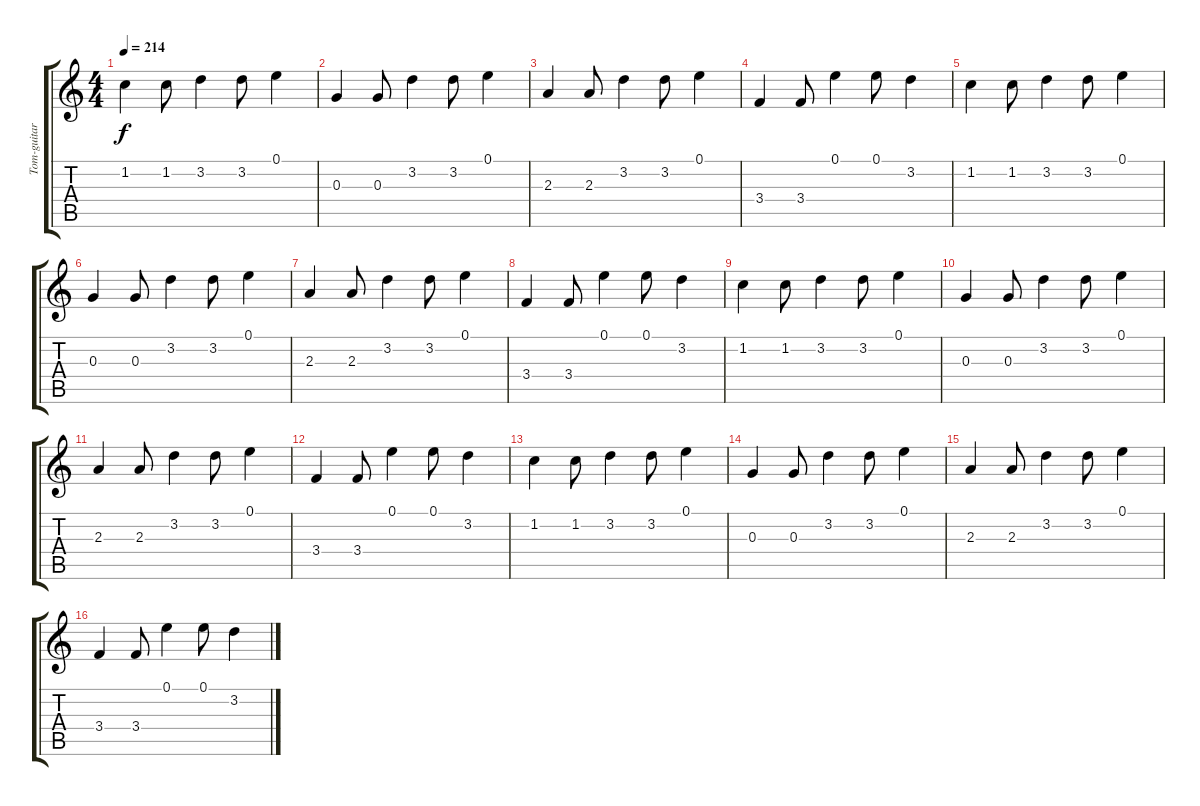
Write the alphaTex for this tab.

\track ("Tom-guitar" "Tom-guitar") {instrument overdrivenguitar}
\staff {score tabs}
\tuning (E4 B3 G3 D3 A2 E2) {hide}
\ts (4 4)
\tempo 214
\clef g2
\ks c
1.2.4{dy f} 1.2.8 3.2.4 3.2.8 0.1.4 |
0.3.4 0.3.8 3.2.4 3.2.8 0.1.4 |
2.3.4 2.3.8 3.2.4 3.2.8 0.1.4 |
3.4.4 3.4.8 0.1.4 0.1.8 3.2.4 |
1.2.4 1.2.8 3.2.4 3.2.8 0.1.4 |
0.3.4 0.3.8 3.2.4 3.2.8 0.1.4 |
2.3.4 2.3.8 3.2.4 3.2.8 0.1.4 |
3.4.4 3.4.8 0.1.4 0.1.8 3.2.4 |
1.2.4 1.2.8 3.2.4 3.2.8 0.1.4 |
0.3.4 0.3.8 3.2.4 3.2.8 0.1.4 |
2.3.4 2.3.8 3.2.4 3.2.8 0.1.4 |
3.4.4 3.4.8 0.1.4 0.1.8 3.2.4 |
1.2.4 1.2.8 3.2.4 3.2.8 0.1.4 |
0.3.4 0.3.8 3.2.4 3.2.8 0.1.4 |
2.3.4 2.3.8 3.2.4 3.2.8 0.1.4 |
3.4.4 3.4.8 0.1.4 0.1.8 3.2.4
